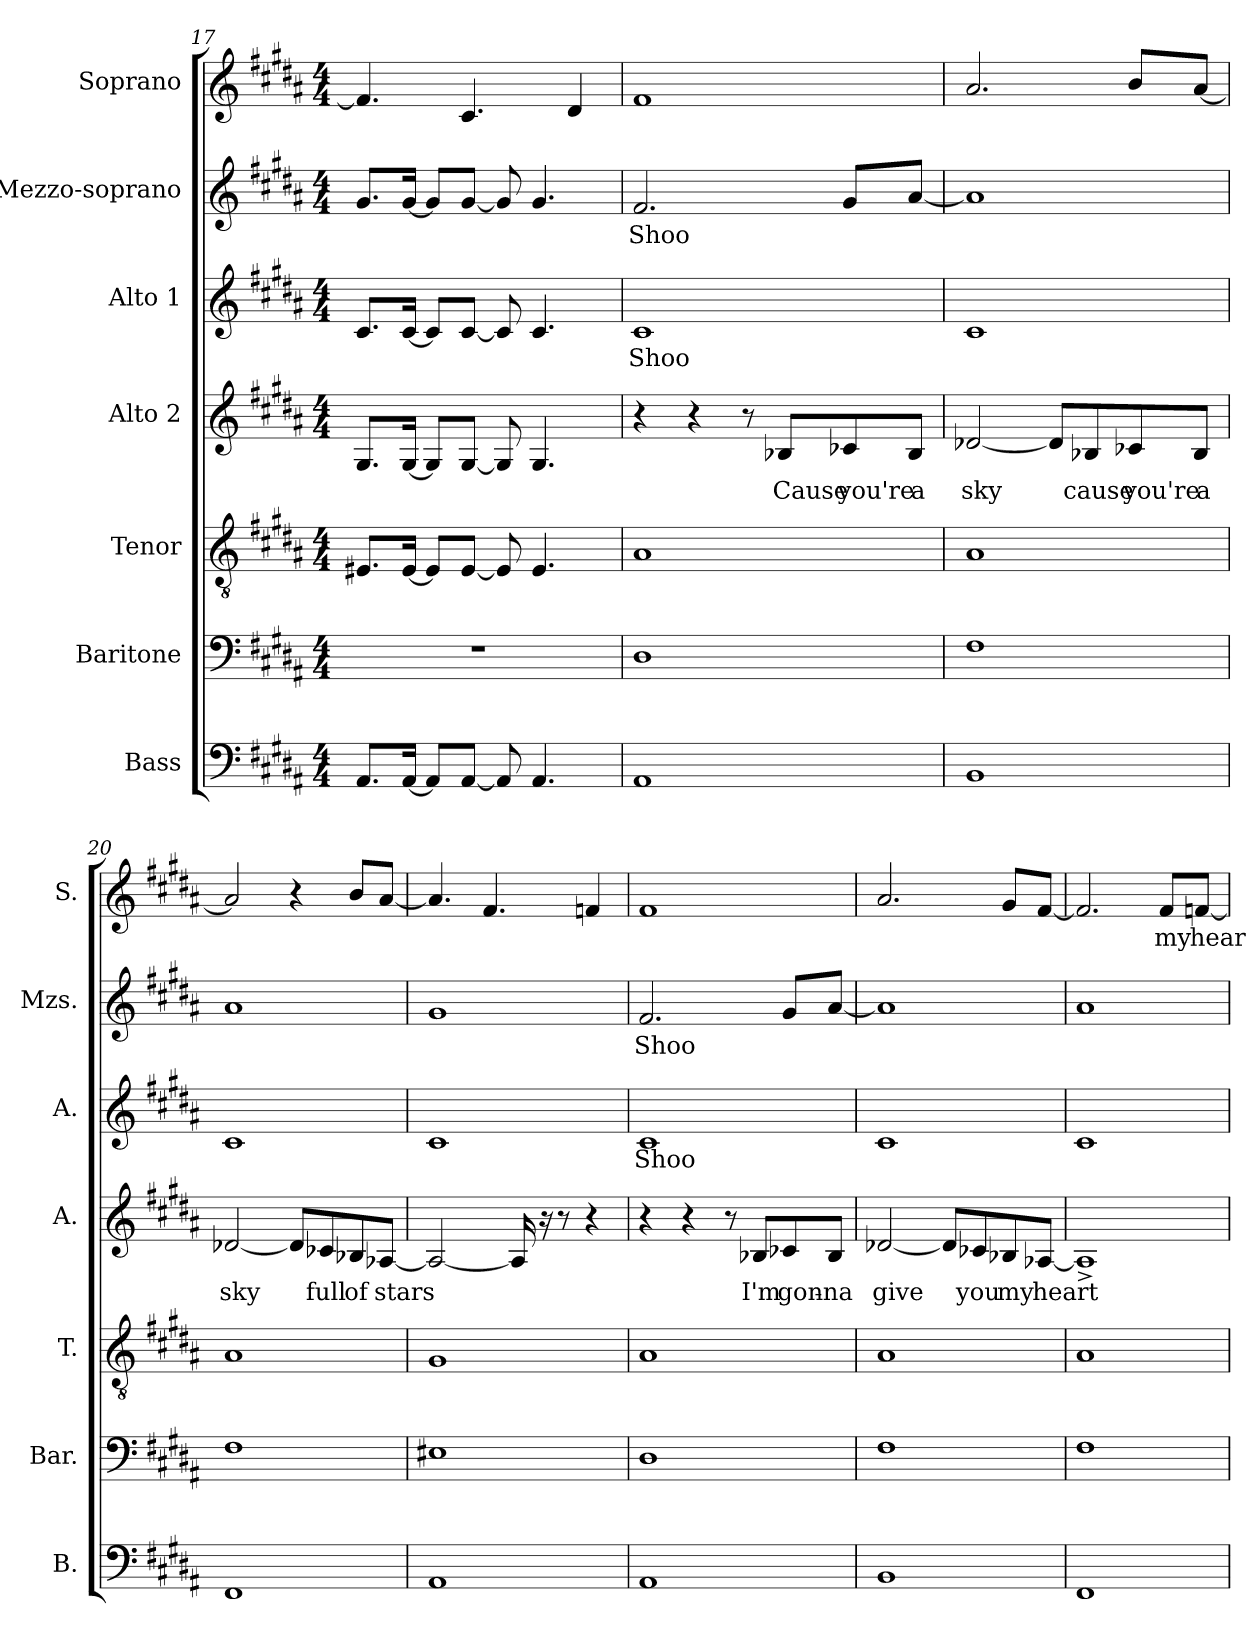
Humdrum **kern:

**kern	**kern	**kern	**kern	**text	**kern	**text	**kern	**text	**kern	**text
*part7	*part6	*part5	*part4	*part4	*part3	*part3	*part2	*part2	*part1	*part1
*staff7	*staff6	*staff5	*staff4	*staff4	*staff3	*staff3	*staff2	*staff2	*staff1	*staff1
*I"Bass	*I"Baritone	*I"Tenor	*I"Alto 2	*	*I"Alto 1	*	*I"Mezzo-soprano	*	*I"Soprano	*
*I'B.	*I'Bar.	*I'T.	*I'A.	*	*I'A.	*	*I'Mzs.	*	*I'S.	*
!!LO:PB:g=z
*clefF4	*clefF4	*clefGv2	*clefG2	*	*clefG2	*	*clefG2	*	*clefG2	*
*k[f#c#g#d#a#]	*k[f#c#g#d#a#]	*k[f#c#g#d#a#]	*k[f#c#g#d#a#]	*	*k[f#c#g#d#a#]	*	*k[f#c#g#d#a#]	*	*k[f#c#g#d#a#]	*
*M4/4	*M4/4	*M4/4	*M4/4	*	*M4/4	*	*M4/4	*	*M4/4	*
=17	=17	=17	=17	=17	=17	=17	=17	=17	=17	=17
8.AA#/L	1r	8.E#X/L	8.G#/L	.	8.c#/L	.	8.g#/L	.	4.f/]	.
[16AA#/Jk	.	[16E#/Jk	[16G#/Jk	.	[16c#/Jk	.	[16g#/Jk	.	.	.
8AA#/L]	.	8E#/L]	8G#/L]	.	8c#/L]	.	8g#/L]	.	.	.
[8AA#/J	.	[8E#/J	[8G#/J	.	[8c#/J	.	[8g#/J	.	4.c#/	.
8AA#/]	.	8E#/]	8G#/]	.	8c#/]	.	8g#/]	.	.	.
4.AA#/	.	4.E#/	4.G#/	.	4.c#/	.	4.g#/	.	.	.
.	.	.	.	.	.	.	.	.	4d#/	.
=18	=18	=18	=18	=18	=18	=18	=18	=18	=18	=18
!	!	!	!	!	!	!LO:LY:b	!	!LO:LY:b	!	!
1AA#	1D#	1A#	4r	.	1c#	Shoo	2.f#/	Shoo	1f#	.
.	.	.	4r	.	.	.	.	.	.	.
.	.	.	8r	.	.	.	.	.	.	.
!	!	!	!	!LO:LY:b	!	!	!	!	!	!
.	.	.	8B-X/L	Cause	.	.	.	.	.	.
!	!	!	!	!LO:LY:b	!	!	!	!	!	!
.	.	.	8c-X/	you're	.	.	8g#/L	.	.	.
!	!	!	!	!LO:LY:b	!	!	!	!	!	!
.	.	.	8B-/J	a	.	.	[8a#/J	.	.	.
=19	=19	=19	=19	=19	=19	=19	=19	=19	=19	=19
!	!	!	!	!LO:LY:b	!	!	!	!	!	!
1BB	1F#	1A#	[2d-X/	-sky	1c#	.	1a#]	.	2.a#/	.
.	.	.	8d-/L]	.	.	.	.	.	.	.
!	!	!	!	!LO:LY:b	!	!	!	!	!	!
.	.	.	8B-X/	cause	.	.	.	.	.	.
!	!	!	!	!LO:LY:b	!	!	!	!	!	!
.	.	.	8c-X/	you're	.	.	.	.	8b/L	.
!	!	!	!	!LO:LY:b	!	!	!	!	!	!
.	.	.	8B-/J	a	.	.	.	.	[8a#/J	.
!!LO:PB:g=z
=20	=20	=20	=20	=20	=20	=20	=20	=20	=20	=20
!	!	!	!	!LO:LY:b	!	!	!	!	!	!
1FF#	1F#	1A#	[2d-X/	-sky	1c#	.	1a#	.	2a#/]	.
.	.	.	8d-/L]	.	.	.	.	.	4r	.
!	!	!	!	!LO:LY:b	!	!	!	!	!	!
.	.	.	8c-X/	full	.	.	.	.	.	.
!	!	!	!	!LO:LY:b	!	!	!	!	!	!
.	.	.	8B-X/	of	.	.	.	.	8b/L	.
!	!	!	!	!LO:LY:b	!	!	!	!	!	!
.	.	.	[8A-X/J	-stars	.	.	.	.	[8a#/J	.
=21	=21	=21	=21	=21	=21	=21	=21	=21	=21	=21
1AA#	1E#X	1G#	2A-/_	.	1c#	.	1g#	.	4.a#/]	.
.	.	.	.	.	.	.	.	.	4.f#/	.
.	.	.	16A-/]	.	.	.	.	.	.	.
.	.	.	16r	.	.	.	.	.	.	.
.	.	.	8r	.	.	.	.	.	.	.
.	.	.	4r	.	.	.	.	.	4fn/	.
=22	=22	=22	=22	=22	=22	=22	=22	=22	=22	=22
!	!	!	!	!	!	!LO:LY:b	!	!LO:LY:b	!	!
1AA#	1D#	1A#	4r	.	1c#	Shoo	2.f#/	Shoo	1f#	.
.	.	.	4r	.	.	.	.	.	.	.
.	.	.	8r	.	.	.	.	.	.	.
!	!	!	!	!LO:LY:b	!	!	!	!	!	!
.	.	.	8B-X/L	I'm	.	.	.	.	.	.
!	!	!	!	!LO:LY:b	!	!	!	!	!	!
.	.	.	8c-X/	gon-	.	.	8g#/L	.	.	.
!	!	!	!	!LO:LY:b	!	!	!	!	!	!
.	.	.	8B-/J	-na	.	.	[8a#/J	.	.	.
=23	=23	=23	=23	=23	=23	=23	=23	=23	=23	=23
!	!	!	!	!LO:LY:b	!	!	!	!	!	!
1BB	1F#	1A#	[2d-X/	-give	1c#	.	1a#]	.	2.a#/	.
.	.	.	8d-/L]	.	.	.	.	.	.	.
!	!	!	!	!LO:LY:b	!	!	!	!	!	!
.	.	.	8c-X/	you	.	.	.	.	.	.
!	!	!	!	!LO:LY:b	!	!	!	!	!	!
.	.	.	8B-X/	my	.	.	.	.	8g#/L	.
!	!	!	!	!LO:LY:b	!	!	!	!	!	!
.	.	.	[8A-X/J	heart	.	.	.	.	[8f#/J	.
!!LO:PB:g=z
=24	=24	=24	=24	=24	=24	=24	=24	=24	=24	=24
1FF#	1F#	1A#	1A-^]	.	1c#	.	1a#	.	2.f#/]	.
!	!	!	!	!	!	!	!	!	!	!LO:LY:b
.	.	.	.	.	.	.	.	.	8f#/L	my
!	!	!	!	!	!	!	!	!	!	!LO:LY:b
.	.	.	.	.	.	.	.	.	[8fn/J	hear-
=	=	=	=	=	=	=	=	=	=	=
*-	*-	*-	*-	*-	*-	*-	*-	*-	*-	*-
